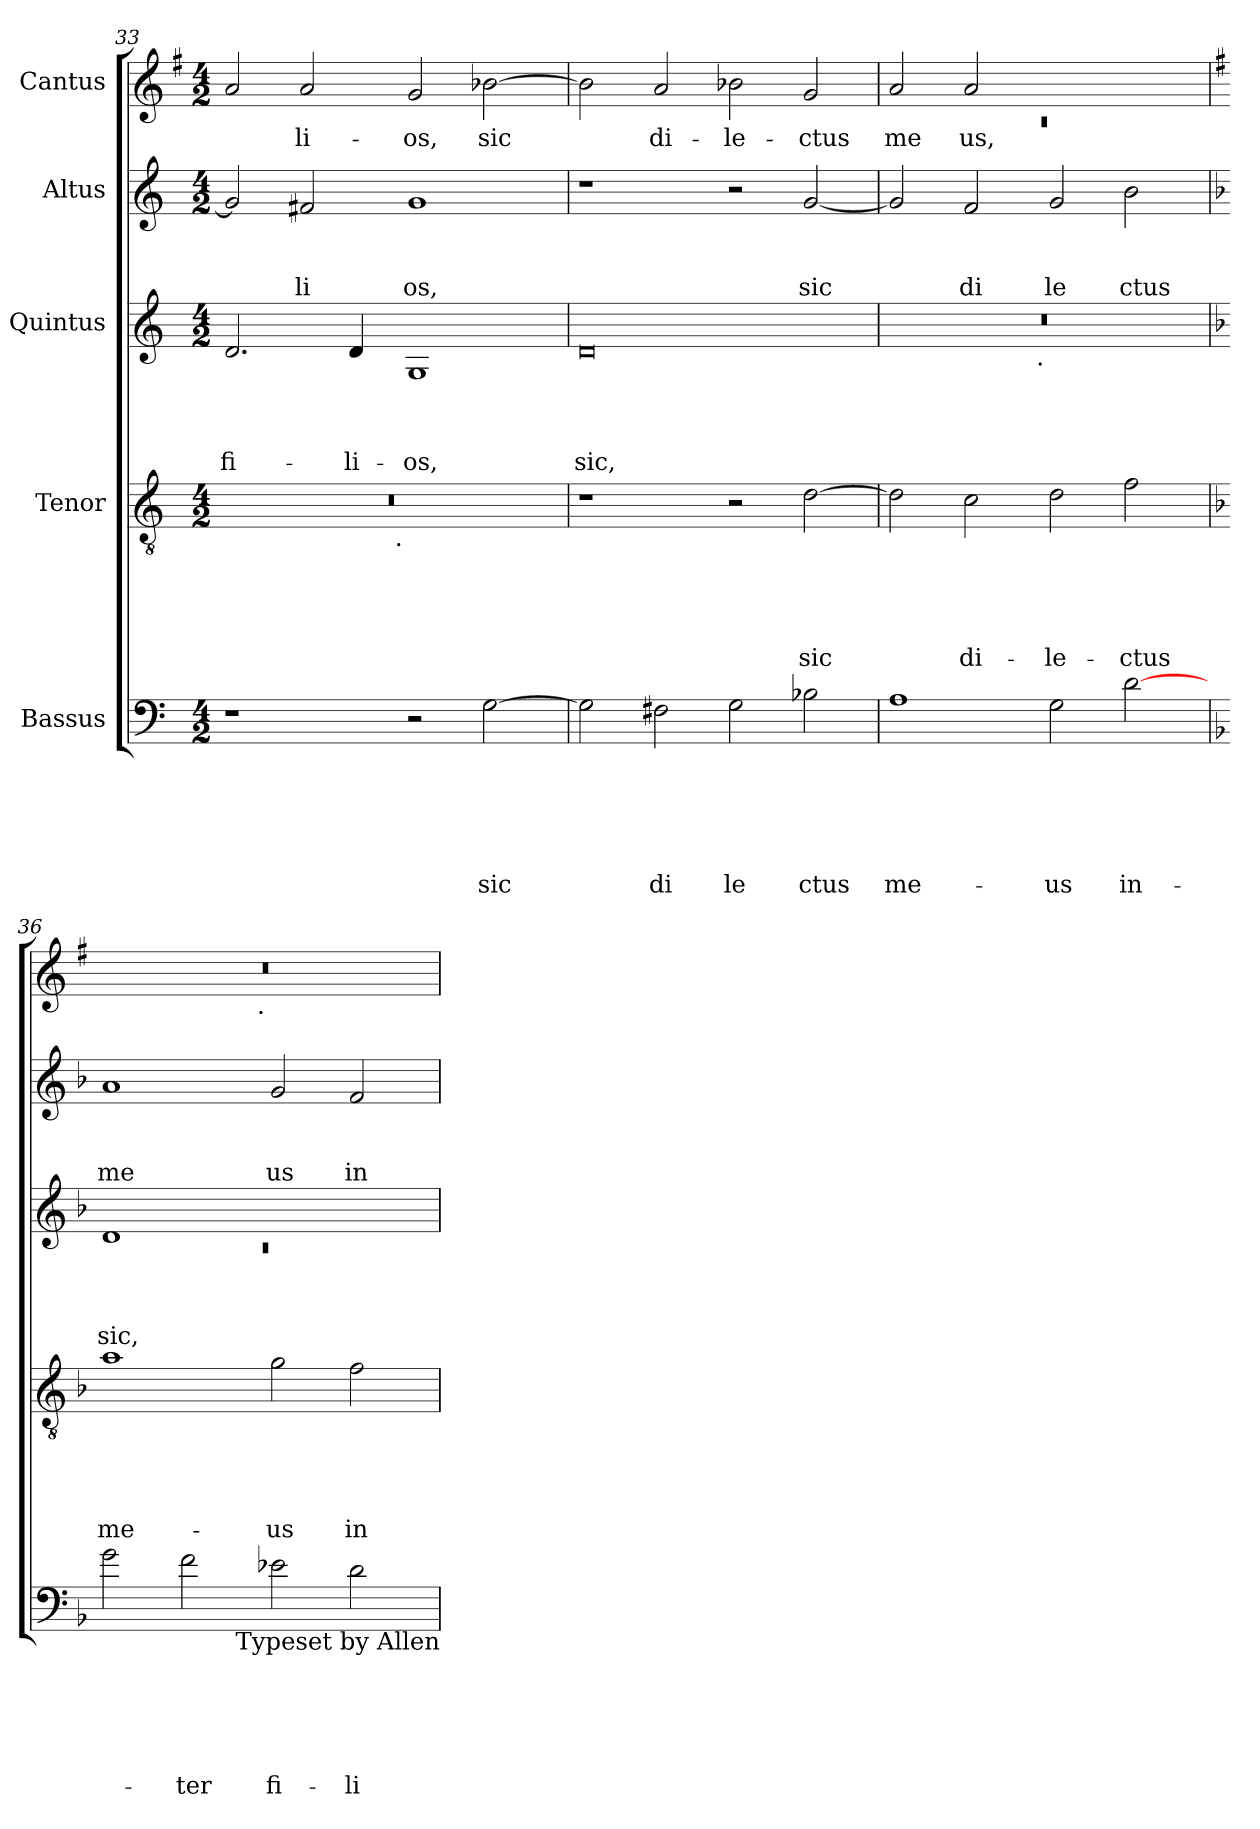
**kern	**text	**text	**text	**text	**text	**text	**kern	**text	**text	**text	**text	**text	**kern	**text	**text	**text	**text	**kern	**text	**text	**text	**kern	**text
*part5	*part5	*part5	*part5	*part5	*part5	*part5	*part4	*part4	*part4	*part4	*part4	*part4	*part3	*part3	*part3	*part3	*part3	*part2	*part2	*part2	*part2	*part1	*part1
*staff5	*staff5	*staff5	*staff5	*staff5	*staff5	*staff5	*staff4	*staff4	*staff4	*staff4	*staff4	*staff4	*staff3	*staff3	*staff3	*staff3	*staff3	*staff2	*staff2	*staff2	*staff2	*staff1	*staff1
*I"Bassus	*	*	*	*	*	*	*I"Tenor	*	*	*	*	*	*I"Quintus	*	*	*	*	*I"Altus	*	*	*	*I"Cantus	*
*clefF4	*	*	*	*	*	*	*clefGv2	*	*	*	*	*	*clefG2	*	*	*	*	*clefG2	*	*	*	*clefG2	*
*	*	*	*	*	*	*	*	*	*	*	*	*	*	*	*	*	*	*	*	*	*	*ITrd-3c-5	*
*k[]	*	*	*	*	*	*	*k[]	*	*	*	*	*	*k[]	*	*	*	*	*k[]	*	*	*	*k[]	*
*C:	*	*	*	*	*	*	*C:	*	*	*	*	*	*C:	*	*	*	*	*C:	*	*	*	*C:	*
*M4/2	*	*	*	*	*	*	*M4/2	*	*	*	*	*	*M4/2	*	*	*	*	*M4/2	*	*	*	*M4/2	*
=33	=33	=33	=33	=33	=33	=33	=33	=33	=33	=33	=33	=33	=33	=33	=33	=33	=33	=33	=33	=33	=33	=33	=33
!	!	!	!	!	!	!	!	!	!	!	!	!	!	!	!	!	!LO:LY:b	!	!	!	!	!	!
*	*	*	*	*	*	*	*^	*	*	*	*	*	*	*	*	*	*	*	*	*	*	*	*
1r	.	.	.	.	.	.	0r	2ryy	.	.	.	.	.	2.d/	.	.	.	fi-	2g/]	.	.	.	2dd/	.
!	!	!	!	!	!	!	!	!	!	!	!	!	!	!	!	!	!	!	!	!	!	!LO:LY:b	!	!LO:LY:b
.	.	.	.	.	.	.	.	4...ryy	.	.	.	.	.	.	.	.	.	.	2f#/	.	.	li	2dd/	-li-
!	!	!	!	!	!	!	!	!	!	!	!	!	!	!	!	!	!	!LO:LY:b	!	!	!	!	!	!
.	.	.	.	.	.	.	.	.	.	.	.	.	.	4d/	.	.	.	-li-	.	.	.	.	.	.
!	!	!	!	!	!	!	!	!LO:TX:b:t=.	!	!	!	!	!	!	!	!	!	!	!	!	!	!	!	!
.	.	.	.	.	.	.	.	1ryy	.	.	.	.	.	.	.	.	.	.	.	.	.	.	.	.
!	!	!	!	!	!	!	!	!	!	!	!	!	!	!	!	!	!	!LO:LY:b	!	!	!	!LO:LY:b	!	!LO:LY:b
2r	.	.	.	.	.	.	.	.	.	.	.	.	.	1G	.	.	.	-os,	1g	.	.	os,	2cc/	-os,
!	!	!	!	!	!	!LO:LY:b	!	!	!	!	!	!	!	!	!	!	!	!	!	!	!	!	!	!LO:LY:b
[>2G\	.	.	.	.	.	sic	.	.	.	.	.	.	.	.	.	.	.	.	.	.	.	.	[>2ee-X\	sic
.	.	.	.	.	.	.	.	32ryy	.	.	.	.	.	.	.	.	.	.	.	.	.	.	.	.
=34	=34	=34	=34	=34	=34	=34	=34	=34	=34	=34	=34	=34	=34	=34	=34	=34	=34	=34	=34	=34	=34	=34	=34	=34
!	!	!	!	!	!	!	!	!	!	!	!	!	!	!	!	!	!	!LO:LY:b	!	!	!	!	!	!
*	*	*	*	*	*	*	*v	*v	*	*	*	*	*	*	*	*	*	*	*	*	*	*	*	*
2G\]	.	.	.	.	.	.	1r	.	.	.	.	.	0d	.	.	.	sic,	1r	.	.	.	2ee-\]	.
!	!	!	!	!	!	!LO:LY:b	!	!	!	!	!	!	!	!	!	!	!	!	!	!	!	!	!LO:LY:b
2F#X\	.	.	.	.	.	di	.	.	.	.	.	.	.	.	.	.	.	.	.	.	.	2dd/	di-
!	!	!	!	!	!	!LO:LY:b	!	!	!	!	!	!	!	!	!	!	!	!	!	!	!	!	!LO:LY:b
2G\	.	.	.	.	.	le	2r	.	.	.	.	.	.	.	.	.	.	2r	.	.	.	2ee-\	-le-
!	!	!	!	!	!	!LO:LY:b	!	!	!	!	!	!LO:LY:b	!	!	!	!	!	!	!	!	!LO:LY:b	!	!LO:LY:b
2B-X\	.	.	.	.	.	ctus	[<2d\	.	.	.	.	sic	.	.	.	.	.	[<2g/	.	.	sic	2cc/	-ctus
!!LO:LB:g=z
=35	=35	=35	=35	=35	=35	=35	=35	=35	=35	=35	=35	=35	=35	=35	=35	=35	=35	=35	=35	=35	=35	=35	=35
*	*	*	*	*	*	*	*	*	*	*	*	*	*	*	*	*	*	*	*	*	*	*^	*
!	!	!	!	!	!	!LO:LY:b	!	!	!	!	!	!	!	!	!	!	!	!	!	!	!	!	!LO:N:vis=1	!LO:LY:b
*	*	*	*	*	*	*	*	*	*	*	*	*	*^	*	*	*	*	*	*	*	*	*	*	*
1A	.	.	.	.	.	me-	2d\]	.	.	.	.	.	0r	2ryy	.	.	.	.	2g/]	.	.	.	2dd/	0rc	me
!	!	!	!	!	!	!	!	!	!	!	!	!LO:LY:b	!	!	!	!	!	!	!	!	!	!LO:LY:b	!	!	!LO:LY:b
.	.	.	.	.	.	.	2c\	.	.	.	.	di-	.	4...ryy	.	.	.	.	2f/	.	.	di	2dd/	.	us,
!	!	!	!	!	!	!	!	!	!	!	!	!	!	!LO:TX:b:t=.	!	!	!	!	!	!	!	!	!	!	!
.	.	.	.	.	.	.	.	.	.	.	.	.	.	1ryy	.	.	.	.	.	.	.	.	.	.	.
!	!	!	!	!	!	!LO:LY:b	!	!	!	!	!	!LO:LY:b	!	!	!	!	!	!	!	!	!	!LO:LY:b	!	!	!
2G\	.	.	.	.	.	-us	2d\	.	.	.	.	-le-	.	.	.	.	.	.	2g/	.	.	le	1ryy	.	.
!	!	!	!	!	!	!LO:LY:b	!	!	!	!	!	!LO:LY:b	!	!	!	!	!	!	!	!	!	!LO:LY:b	!	!	!
[>2d\	.	.	.	.	.	in-	2f\	.	.	.	.	-ctus	.	.	.	.	.	.	2b\	.	.	ctus	.	.	.
.	.	.	.	.	.	.	.	.	.	.	.	.	.	32ryy	.	.	.	.	.	.	.	.	.	.	.
=36	=36	=36	=36	=36	=36	=36	=36	=36	=36	=36	=36	=36	=36	=36	=36	=36	=36	=36	=36	=36	=36	=36	=36	=36	=36
*k[b-]	*	*	*	*	*	*	*k[b-]	*	*	*	*	*	*k[b-]	*	*	*	*	*	*k[b-]	*	*	*	*	*	*
*F:	*	*	*	*	*	*	*F:	*	*	*	*	*	*F:	*	*	*	*	*	*F:	*	*	*	*	*	*
!	!	!	!	!	!	!	!	!	!	!	!	!LO:LY:b	!	!LO:N:vis=1	!	!	!	!LO:LY:b	!	!	!	!LO:LY:b	!	!	!
2g\	.	.	.	.	.	.	1a	.	.	.	.	me-	1d	0rc	.	.	.	sic,	1a	.	.	me	0r	2ryy	.
!	!	!	!	!	!	!LO:LY:b	!	!	!	!	!	!	!	!	!	!	!	!	!	!	!	!	!	!	!
2f\	.	.	.	.	.	-ter	.	.	.	.	.	.	.	.	.	.	.	.	.	.	.	.	.	4...ryy	.
!	!	!	!	!	!	!	!	!	!	!	!	!	!	!	!	!	!	!	!	!	!	!	!	!LO:TX:b:t=.	!
.	.	.	.	.	.	.	.	.	.	.	.	.	.	.	.	.	.	.	.	.	.	.	.	1ryy	.
!	!	!	!	!	!	!LO:LY:b	!	!	!	!	!	!LO:LY:b	!	!	!	!	!	!	!	!	!	!LO:LY:b	!	!	!
2e-X\	.	.	.	.	.	fi-	2g\	.	.	.	.	-us	1ryy	.	.	.	.	.	2g/	.	.	us	.	.	.
!	!	!	!	!	!	!LO:LY:b	!	!	!	!	!	!LO:LY:b	!	!	!	!	!	!	!	!	!	!LO:LY:b	!	!	!
2d\	.	.	.	.	.	-li-	2f\	.	.	.	.	in-	.	.	.	.	.	.	2f/	.	.	in	.	.	.
.	.	.	.	.	.	.	.	.	.	.	.	.	.	.	.	.	.	.	.	.	.	.	.	32ryy	.
!LO:TX:b:t=Typeset by Allen	!	!	!	!	!	!	!	!	!	!	!	!	!	!	!	!	!	!	!	!	!	!	!	!	!
*	*	*	*	*	*	*	*	*	*	*	*	*	*v	*v	*	*	*	*	*	*	*	*	*v	*v	*
=	=	=	=	=	=	=	=	=	=	=	=	=	=	=	=	=	=	=	=	=	=	=	=
*-	*-	*-	*-	*-	*-	*-	*-	*-	*-	*-	*-	*-	*-	*-	*-	*-	*-	*-	*-	*-	*-	*-	*-
